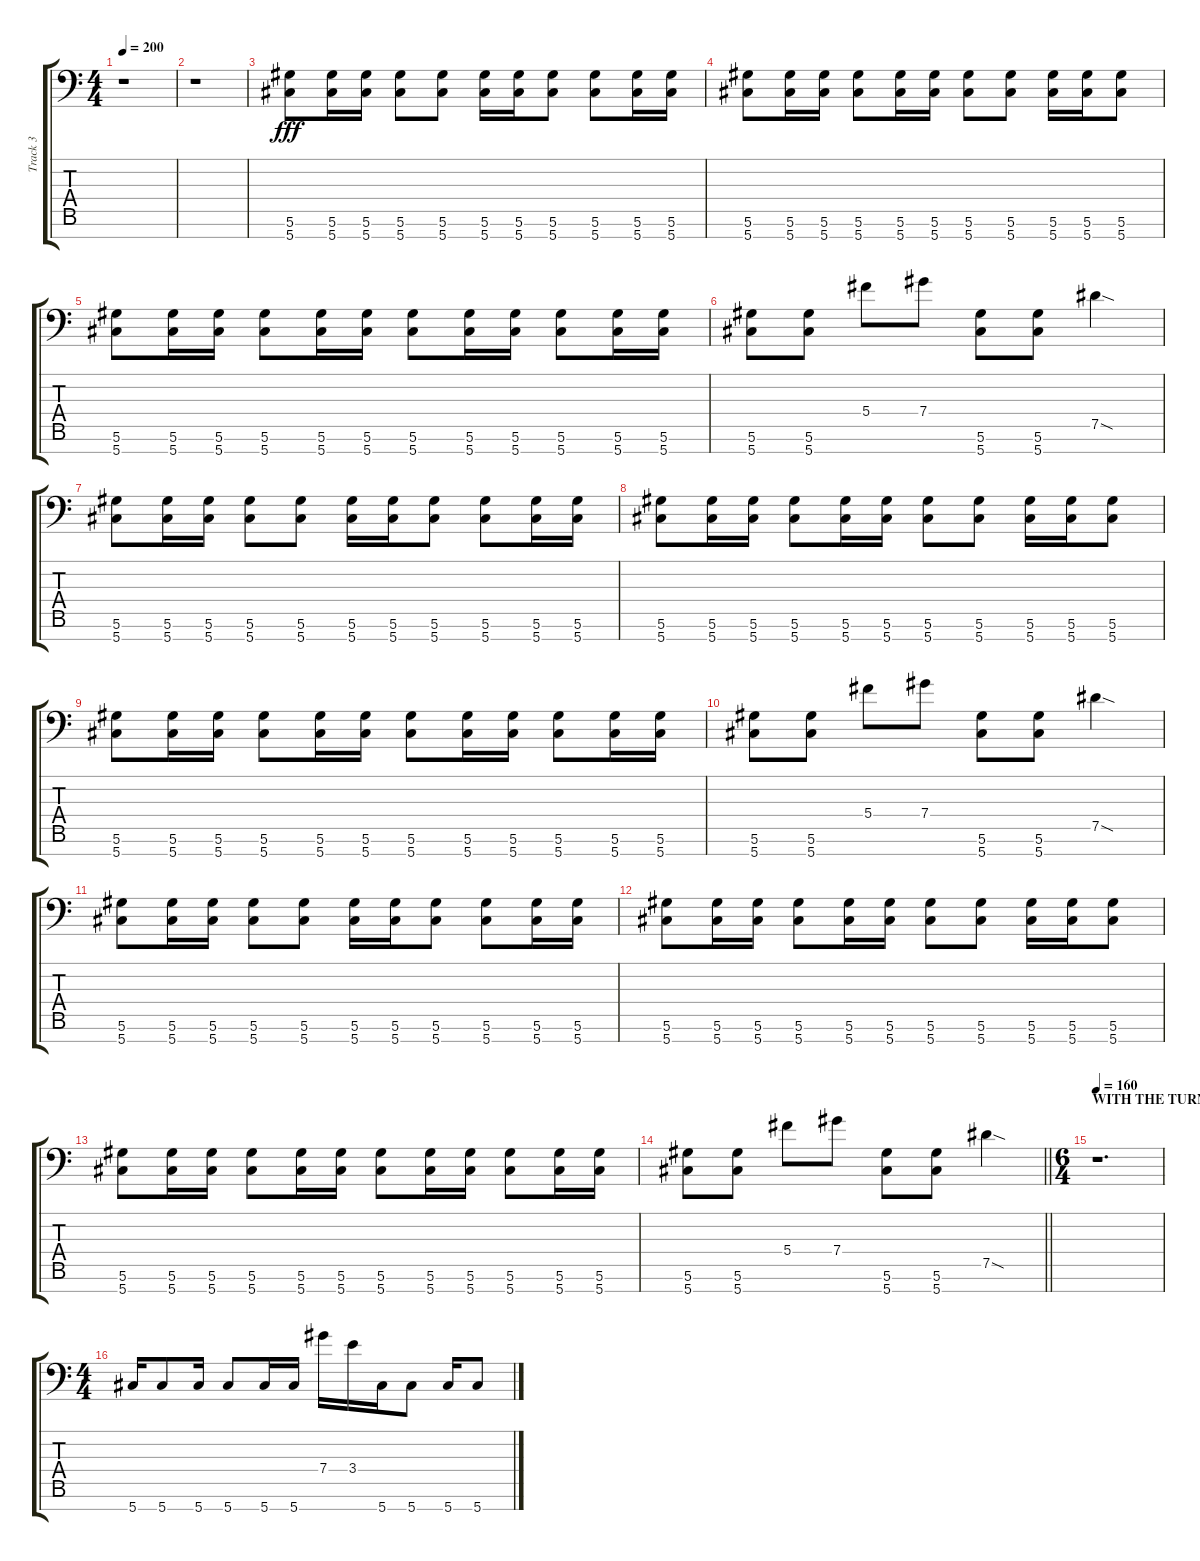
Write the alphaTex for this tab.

\track ("Track 3" "Track 3") {instrument overdrivenguitar}
\staff {score tabs}
\tuning (Eb4 Bb3 Gb3 Db3 Ab2 Eb2 Ab1) {hide}
\ts (4 4)
\tempo 200
\clef f4
\ks c
r.1{dy fff} |
r.1 |
(5.6 5.7).8 (5.6 5.7).16 (5.6 5.7).16 (5.6 5.7).8 (5.6 5.7).8 (5.6 5.7).16 (5.6 5.7).16 (5.6 5.7).8 (5.6 5.7).8 (5.6 5.7).16 (5.6 5.7).16 |
(5.6 5.7).8 (5.6 5.7).16 (5.6 5.7).16 (5.6 5.7).8 (5.6 5.7).16 (5.6 5.7).16 (5.6 5.7).8 (5.6 5.7).8 (5.6 5.7).16 (5.6 5.7).16 (5.6 5.7).8 |
(5.6 5.7).8 (5.6 5.7).16 (5.6 5.7).16 (5.6 5.7).8 (5.6 5.7).16 (5.6 5.7).16 (5.6 5.7).8 (5.6 5.7).16 (5.6 5.7).16 (5.6 5.7).8 (5.6 5.7).16 (5.6 5.7).16 |
(5.6 5.7).8 (5.6 5.7).8 5.4.8 7.4.8 (5.6 5.7).8 (5.6 5.7).8 7.5{sod}.4 |
(5.6 5.7).8 (5.6 5.7).16 (5.6 5.7).16 (5.6 5.7).8 (5.6 5.7).8 (5.6 5.7).16 (5.6 5.7).16 (5.6 5.7).8 (5.6 5.7).8 (5.6 5.7).16 (5.6 5.7).16 |
(5.6 5.7).8 (5.6 5.7).16 (5.6 5.7).16 (5.6 5.7).8 (5.6 5.7).16 (5.6 5.7).16 (5.6 5.7).8 (5.6 5.7).8 (5.6 5.7).16 (5.6 5.7).16 (5.6 5.7).8 |
(5.6 5.7).8 (5.6 5.7).16 (5.6 5.7).16 (5.6 5.7).8 (5.6 5.7).16 (5.6 5.7).16 (5.6 5.7).8 (5.6 5.7).16 (5.6 5.7).16 (5.6 5.7).8 (5.6 5.7).16 (5.6 5.7).16 |
(5.6 5.7).8 (5.6 5.7).8 5.4.8 7.4.8 (5.6 5.7).8 (5.6 5.7).8 7.5{sod}.4 |
(5.6 5.7).8 (5.6 5.7).16 (5.6 5.7).16 (5.6 5.7).8 (5.6 5.7).8 (5.6 5.7).16 (5.6 5.7).16 (5.6 5.7).8 (5.6 5.7).8 (5.6 5.7).16 (5.6 5.7).16 |
(5.6 5.7).8 (5.6 5.7).16 (5.6 5.7).16 (5.6 5.7).8 (5.6 5.7).16 (5.6 5.7).16 (5.6 5.7).8 (5.6 5.7).8 (5.6 5.7).16 (5.6 5.7).16 (5.6 5.7).8 |
(5.6 5.7).8 (5.6 5.7).16 (5.6 5.7).16 (5.6 5.7).8 (5.6 5.7).16 (5.6 5.7).16 (5.6 5.7).8 (5.6 5.7).16 (5.6 5.7).16 (5.6 5.7).8 (5.6 5.7).16 (5.6 5.7).16 |
\barLineRight lightlight
(5.6 5.7).8 (5.6 5.7).8 5.4.8 7.4.8 (5.6 5.7).8 (5.6 5.7).8 7.5{sod}.4 |
\ts (6 4)
\section ("" "WITH THE TURNING OF THE TIDE!")
\tempo 160
r.1{d} |
\ts (4 4)
5.7.16 5.7.8 5.7.16 5.7.8 5.7.16 5.7.16 7.4.16 3.4.16 5.7.16 5.7.8 5.7.16 5.7.8
